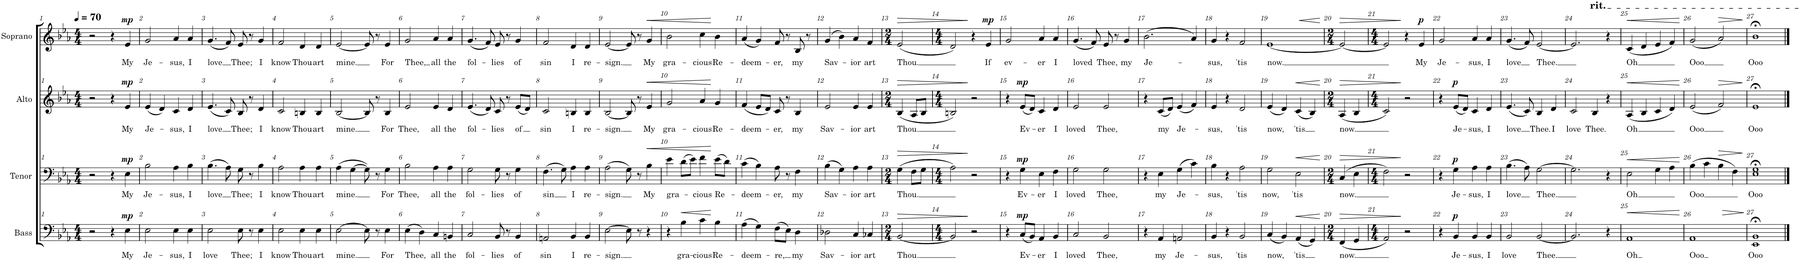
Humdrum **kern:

**kern	**text	**dynam	**kern	**text	**dynam	**kern	**text	**dynam	**kern	**text	**dynam
*part4	*part4	*part4	*part3	*part3	*part3	*part2	*part2	*part2	*part1	*part1	*part1
*staff4	*staff4	*staff4	*staff3	*staff3	*staff3	*staff2	*staff2	*staff2	*staff1	*staff1	*staff1
*I"Bass	*	*	*I"Tenor	*	*	*I"Alto	*	*	*I"Soprano	*	*
*I'B.	*	*	*I'T.	*	*	*I'A.	*	*	*I'S.	*	*
*clefF4	*	*	*clefF4	*	*	*clefG2	*	*	*clefG2	*	*
*k[b-e-a-]	*	*	*k[b-e-a-]	*	*	*k[b-e-a-]	*	*	*k[b-e-a-]	*	*
*M4/4	*	*	*M4/4	*	*	*M4/4	*	*	*M4/4	*	*
*MM70	*	*	*MM70	*	*	*MM70	*	*	*MM70	*	*
=1	=1	=1	=1	=1	=1	=1	=1	=1	=1	=1	=1
2r	.	.	2r	.	.	2r	.	.	2r	.	.
4r	.	.	4r	.	.	4r	.	.	4r	.	.
!	!LO:LY:b	!LO:DY:a	!	!LO:LY:b	!LO:DY:a	!	!LO:LY:b	!LO:DY:a	!	!LO:LY:b	!LO:DY:a
4E-\	My	mp	4E-\	My	mp	4e-/	My	mp	4e-/	My	mp
=2	=2	=2	=2	=2	=2	=2	=2	=2	=2	=2	=2
!	!LO:LY:b	!	!	!LO:LY:b	!	!	!LO:LY:b	!	!	!LO:LY:b	!
2E-\	Je-	.	2B-\	Je-	.	(4e-/	Je-	.	2g/	Je-	.
.	.	.	.	.	.	4d/)	.	.	.	.	.
!	!LO:LY:b	!	!	!LO:LY:b	!	!	!LO:LY:b	!	!	!LO:LY:b	!
4E-\	-sus,	.	4A-\	-sus,	.	4c/	-sus,	.	4a-/	-sus,	.
!	!LO:LY:b	!	!	!LO:LY:b	!	!	!LO:LY:b	!	!	!LO:LY:b	!
4E-\	I	.	4B-\	I	.	4d/	I	.	4a-/	I	.
=3	=3	=3	=3	=3	=3	=3	=3	=3	=3	=3	=3
!	!LO:LY:b	!	!	!LO:LY:b	!	!	!LO:LY:b	!	!	!LO:LY:b	!
2E-\	love	.	(4.B-\	love	.	(4.e-/	love	.	(4.g/	love	.
.	.	.	8A-\)	.	.	8c/)	.	.	8f/)	.	.
!	!LO:LY:b	!	!	!LO:LY:b	!	!	!LO:LY:b	!	!	!LO:LY:b	!
8E-\	Thee;	.	8G\	Thee;	.	8B-/	Thee;	.	8e-/	Thee;	.
8r	.	.	8r	.	.	8r	.	.	8r	.	.
!	!LO:LY:b	!	!	!LO:LY:b	!	!	!LO:LY:b	!	!	!LO:LY:b	!
4E-\	I	.	4B-\	I	.	4d/	I	.	4g/	I	.
=4	=4	=4	=4	=4	=4	=4	=4	=4	=4	=4	=4
!	!LO:LY:b	!	!	!LO:LY:b	!	!	!LO:LY:b	!	!	!LO:LY:b	!
2E-\	know	.	2A-\	know	.	2c/	know	.	2f/	know	.
!	!LO:LY:b	!	!	!LO:LY:b	!	!	!LO:LY:b	!	!	!LO:LY:b	!
4E-\	Thou	.	4A-\	Thou	.	4Bn/	Thou	.	4d/	Thou	.
!	!LO:LY:b	!	!	!LO:LY:b	!	!	!LO:LY:b	!	!	!LO:LY:b	!
4E-\	art	.	4A-\	art	.	4B/	art	.	4d/	art	.
=5	=5	=5	=5	=5	=5	=5	=5	=5	=5	=5	=5
!	!LO:LY:b	!	!	!LO:LY:b	!	!	!LO:LY:b	!	!	!LO:LY:b	!
[2E-\	mine.	.	(4A-\	mine.	.	[2B-/	mine.	.	[2e-/	mine.	.
.	.	.	[4G\	.	.	.	.	.	.	.	.
8E-\]	.	.	8G\])	.	.	8B-/]	.	.	8e-/]	.	.
8r	.	.	8r	.	.	8r	.	.	8r	.	.
!	!LO:LY:b	!	!	!LO:LY:b	!	!	!LO:LY:b	!	!	!LO:LY:b	!
4E-\	For	.	4G\	For	.	4B-/	For	.	4e-/	For	.
=6	=6	=6	=6	=6	=6	=6	=6	=6	=6	=6	=6
!	!LO:LY:b	!	!	!LO:LY:b	!	!	!LO:LY:b	!	!	!LO:LY:b	!
(4E-\	Thee,	.	2B-\	Thee,	.	2e-/	Thee,	.	2g/	Thee,	.
4D\)	.	.	.	.	.	.	.	.	.	.	.
!	!LO:LY:b	!	!	!LO:LY:b	!	!	!LO:LY:b	!	!	!LO:LY:b	!
4C/	all	.	4A-\	all	.	4e-/	all	.	4a-/	all	.
!	!LO:LY:b	!	!	!LO:LY:b	!	!	!LO:LY:b	!	!	!LO:LY:b	!
4BBn/	the	.	4A-\	the	.	4d/	the	.	4a-/	the	.
=7	=7	=7	=7	=7	=7	=7	=7	=7	=7	=7	=7
!	!LO:LY:b	!	!	!LO:LY:b	!	!	!LO:LY:b	!	!	!LO:LY:b	!
2C/	fol-	.	2G\	fol-	.	(4.e-/	fol-	.	(4.g/	fol-	.
.	.	.	.	.	.	8d/)	.	.	8f/)	.	.
!	!LO:LY:b	!	!	!LO:LY:b	!	!	!LO:LY:b	!	!	!LO:LY:b	!
8BB-/	-lies	.	8G\	-lies	.	8c/	-lies	.	8e-/	-lies	.
8r	.	.	8r	.	.	8r	.	.	8r	.	.
!	!LO:LY:b	!	!	!LO:LY:b	!	!	!LO:LY:b	!	!	!LO:LY:b	!
4BB-/	of	.	4G\	of	.	(8e-/L	of	.	4g/	of	.
.	.	.	.	.	.	8d/J)	.	.	.	.	.
=8	=8	=8	=8	=8	=8	=8	=8	=8	=8	=8	=8
!	!LO:LY:b	!	!	!LO:LY:b	!	!	!LO:LY:b	!	!	!LO:LY:b	!
2AAn/	sin	.	(4.F\	sin	.	2c/	sin	.	2f/	sin	.
.	.	.	8G\)	.	.	.	.	.	.	.	.
!	!LO:LY:b	!	!	!LO:LY:b	!	!	!LO:LY:b	!	!	!LO:LY:b	!
4BB-/	I	.	4A-\	I	.	4Bn/	I	.	4d/	I	.
!	!LO:LY:b	!	!	!LO:LY:b	!	!	!LO:LY:b	!	!	!LO:LY:b	!
4BB-/	re-	.	4A-\	re-	.	4B/	re-	.	4d/	re-	.
=9	=9	=9	=9	=9	=9	=9	=9	=9	=9	=9	=9
!	!LO:LY:b	!	!	!LO:LY:b	!	!	!LO:LY:b	!	!	!LO:LY:b	!
[2E-\	-sign.	.	(2A-\	-sign.	.	[2B-/	-sign.	.	[2e-/	-sign.	.
8E-\]	.	.	8G\)	.	.	8B-/]	.	.	8e-/]	.	.
8r	.	.	8r	.	.	8r	.	.	8r	.	.
!	!	!	!	!LO:LY:b	!LO:HP:b	!	!LO:LY:b	!LO:HP:b	!	!LO:LY:b	!LO:HP:b
4r	.	.	4B-\	My	<	4e-/	My	<	4g/	My	<
=10	=10	=10	=10	=10	=10	=10	=10	=10	=10	=10	=10
!	!	!	!	!LO:LY:b	!	!	!LO:LY:b	!	!	!LO:LY:b	!
4r	.	.	4e-\	gra-	.	2g/	gra-	.	2b-\	gra-	.
!	!LO:LY:b	!LO:HP:b	!	!	!	!	!	!	!	!	!
4B-\	gra-	<	(8d\L	.	.	.	.	.	.	.	.
.	.	.	8e-\J)	.	.	.	.	.	.	.	.
!	!LO:LY:b	!	!	!LO:LY:b	!	!	!LO:LY:b	!	!	!LO:LY:b	!
4c\	-cious	.	4f\	cious	.	4a-/	-cious	.	4cc\	-cious	.
!	!LO:LY:b	!	!	!LO:LY:b	!	!	!LO:LY:b	!	!	!LO:LY:b	!
4B-\	Re-	[	(8e-\L	Re-	[	4g/	Re-	[	4b-\	Re-	[
.	.	.	8d\J)	.	.	.	.	.	.	.	.
=11	=11	=11	=11	=11	=11	=11	=11	=11	=11	=11	=11
!	!LO:LY:b	!	!	!LO:LY:b	!	!	!LO:LY:b	!	!	!LO:LY:b	!
(4A-\	-deem-	.	(4c\	deem-	.	(4f/	deem-	.	(4a-/	-deem-	.
4G\)	.	.	4B-\)	.	.	8e-/L	.	.	4g/)	.	.
.	.	.	.	.	.	8d/J)	.	.	.	.	.
!	!LO:LY:b	!	!	!LO:LY:b	!	!	!LO:LY:b	!	!	!LO:LY:b	!
(8F\L	-re,	.	8A-\	-er,	.	8c/	-er,	.	8f/	-er,	.
8E-\J)	.	.	8r	.	.	8r	.	.	8r	.	.
!	!LO:LY:b	!	!	!LO:LY:b	!	!	!LO:LY:b	!	!	!LO:LY:b	!
4D\	my	.	4F\	my	.	4B-/	my	.	8B-/	my	.
.	.	.	.	.	.	.	.	.	8r	.	.
=12	=12	=12	=12	=12	=12	=12	=12	=12	=12	=12	=12
!	!LO:LY:b	!	!	!LO:LY:b	!	!	!LO:LY:b	!	!	!LO:LY:b	!
2D-X\	Sav-	.	(4B-\	Sav-	.	2e-/	Sav-	.	(4g/	Sav-	.
.	.	.	4G\)	.	.	.	.	.	4b-\)	.	.
!	!LO:LY:b	!	!	!LO:LY:b	!	!	!LO:LY:b	!	!	!LO:LY:b	!
4C/	-ior	.	4A-\	-ior	.	4e-/	-ior	.	4a-/	-ior	.
!	!LO:LY:b	!	!	!LO:LY:b	!	!	!LO:LY:b	!	!	!LO:LY:b	!
4C-X/	art	.	4A-\	art	.	4e-/	art	.	4f/	art	.
=13	=13	=13	=13	=13	=13	=13	=13	=13	=13	=13	=13
*M2/4	*	*	*M2/4	*	*	*M2/4	*	*	*M2/4	*	*
!	!LO:LY:b	!LO:HP:b	!	!LO:LY:b	!LO:HP:b	!	!LO:LY:b	!LO:HP:b	!	!LO:LY:b	!LO:HP:b
[2BB-/	Thou.	>	(4G\	Thou.	>	(4B-/	Thou.	>	(2e-/	Thou.	>
.	.	.	8F\L	.	.	8A-/L	.	.	.	.	.
.	.	.	8G\J	.	.	8B-/J	.	.	.	.	.
=14	=14	=14	=14	=14	=14	=14	=14	=14	=14	=14	=14
*M4/4	*	*	*M4/4	*	*	*M4/4	*	*	*M4/4	*	*
2BB-/]	.	.	2A-\)	.	.	2Bn/)	.	.	2d/)	.	.
2r	.	]	2r	.	]	2r	.	]	4r	.	]
!	!	!	!	!	!	!	!	!	!	!LO:LY:b	!LO:DY:a
.	.	.	.	.	.	.	.	.	4e-/	If	mp
=15	=15	=15	=15	=15	=15	=15	=15	=15	=15	=15	=15
!	!	!	!	!	!	!	!	!	!	!LO:LY:b	!
4r	.	.	4r	.	.	4r	.	.	2g/	ev-	.
!	!LO:LY:b	!LO:DY:a	!	!LO:LY:b	!LO:DY:a	!	!LO:LY:b	!LO:DY:a	!	!	!
(8C/L	Ev-	mp	4G\	Ev-	mp	(8e-/L	Ev-	mp	.	.	.
8BB-/J)	.	.	.	.	.	8d/J)	.	.	.	.	.
!	!LO:LY:b	!	!	!LO:LY:b	!	!	!LO:LY:b	!	!	!LO:LY:b	!
4AA-/	-er	.	4E-\	-er	.	4c/	-er	.	4a-/	-er	.
!	!LO:LY:b	!	!	!LO:LY:b	!	!	!LO:LY:b	!	!	!LO:LY:b	!
4BB-/	I	.	4F\	I	.	4d/	I	.	4a-/	I	.
=16	=16	=16	=16	=16	=16	=16	=16	=16	=16	=16	=16
!	!LO:LY:b	!	!	!LO:LY:b	!	!	!LO:LY:b	!	!	!LO:LY:b	!
2C/	loved	.	2G\	loved	.	2e-/	loved	.	(4.g/	loved	.
.	.	.	.	.	.	.	.	.	8f/)	.	.
!	!LO:LY:b	!	!	!LO:LY:b	!	!	!LO:LY:b	!	!	!LO:LY:b	!
2BB-/	Thee,	.	2G\	Thee,	.	2e-/	Thee,	.	8e-/	Thee,	.
.	.	.	.	.	.	.	.	.	8r	.	.
!	!	!	!	!	!	!	!	!	!	!LO:LY:b	!
.	.	.	.	.	.	.	.	.	4g/	my	.
=17	=17	=17	=17	=17	=17	=17	=17	=17	=17	=17	=17
!	!	!	!	!	!	!	!	!	!	!LO:LY:b	!
4r	.	.	4r	.	.	4r	.	.	(2.b-\	Je-	.
!	!LO:LY:b	!	!	!LO:LY:b	!	!	!LO:LY:b	!	!	!	!
4AA-/	my	.	4E-\	my	.	(8c/L	my	.	.	.	.
.	.	.	.	.	.	8d/J)	.	.	.	.	.
!	!LO:LY:b	!	!	!LO:LY:b	!	!	!LO:LY:b	!	!	!	!
2AAn/	Je-	.	(4G\	Je-	.	(4e-/	Je-	.	.	.	.
.	.	.	4c\)	.	.	4f/)	.	.	4a-/)	.	.
=18	=18	=18	=18	=18	=18	=18	=18	=18	=18	=18	=18
!	!LO:LY:b	!	!	!LO:LY:b	!	!	!LO:LY:b	!	!	!LO:LY:b	!
4BB-/	-sus,	.	4B-\	-sus,	.	4e-/	-sus,	.	4g/	sus,	.
4r	.	.	4r	.	.	4r	.	.	4r	.	.
!	!LO:LY:b	!	!	!LO:LY:b	!	!	!LO:LY:b	!	!	!LO:LY:b	!
2BB-/	'tis	.	2A-\	'tis	.	2d/	'tis	.	2f/	'tis	.
=19	=19	=19	=19	=19	=19	=19	=19	=19	=19	=19	=19
!	!LO:LY:b	!	!	!LO:LY:b	!	!	!LO:LY:b	!	!	!LO:LY:b	!LO:HP:b
(4C/	now,	.	2G\	now,	.	(4e-/	now,	.	[1e-	now.	<
4BB-/)	.	.	.	.	.	4d/)	.	.	.	.	.
!	!LO:LY:b	!LO:HP:b	!	!LO:LY:b	!LO:HP:b	!	!LO:LY:b	!LO:HP:b	!	!	!
(4AA-/	'tis	<	2E-\	'tis	<	(4c/	'tis	<	.	.	.
4GG/)	.	.	.	.	.	4B-/)	.	.	.	.	.
.	.	[	.	.	[	.	.	[	.	.	[
=20	=20	=20	=20	=20	=20	=20	=20	=20	=20	=20	=20
*M2/4	*	*	*M2/4	*	*	*M2/4	*	*	*M2/4	*	*
!	!LO:LY:b	!LO:HP:b	!	!LO:LY:b	!LO:HP:b	!	!LO:LY:b	!LO:HP:b	!	!	!LO:HP:b
(4FF/	now.	>	(4C/	now.	>	(4A-/	now.	>	2e-/_	.	>
4GG/	.	.	4E-\	.	.	4B-/	.	.	.	.	.
=21	=21	=21	=21	=21	=21	=21	=21	=21	=21	=21	=21
*M4/4	*	*	*M4/4	*	*	*M4/4	*	*	*M4/4	*	*
2AA-/)	.	.	2F\)	.	.	2c/)	.	.	2e-/]	.	.
2r	.	]	2r	.	]	2r	.	]	4r	.	]
!	!	!	!	!	!	!	!	!	!	!LO:LY:b	!LO:DY:a
.	.	.	.	.	.	.	.	.	4e-/	My	p
=22	=22	=22	=22	=22	=22	=22	=22	=22	=22	=22	=22
!	!	!	!	!	!	!	!	!	!	!LO:LY:b	!
4r	.	.	4r	.	.	4r	.	.	2g/	Je-	.
!	!LO:LY:b	!LO:DY:a	!	!LO:LY:b	!LO:DY:a	!	!LO:LY:b	!LO:DY:a	!	!	!
4BB-/	Je-	p	4G\	Je-	p	(8e-/L	Je-	p	.	.	.
.	.	.	.	.	.	8d/J)	.	.	.	.	.
!	!LO:LY:b	!	!	!LO:LY:b	!	!	!LO:LY:b	!	!	!LO:LY:b	!
4BB-/	-sus,	.	4A-\	-sus,	.	4c/	sus,	.	4a-/	-sus,	.
!	!LO:LY:b	!	!	!LO:LY:b	!	!	!LO:LY:b	!	!	!LO:LY:b	!
4BB-/	I	.	4A-\	I	.	4d/	I	.	4a-/	I	.
=23	=23	=23	=23	=23	=23	=23	=23	=23	=23	=23	=23
!	!LO:LY:b	!	!	!LO:LY:b	!	!	!LO:LY:b	!	!	!LO:LY:b	!
2BB-/	love	.	(4.B-\	love	.	(4.e-/	love	.	(4.g/	love	.
.	.	.	8A-\)	.	.	8c/)	.	.	8f/)	.	.
!	!LO:LY:b	!	!	!LO:LY:b	!	!	!LO:LY:b	!	!	!LO:LY:b	!
[2BB-/	Thee.	.	[2G\	Thee.	.	4B-/	Thee.	.	[2e-/	Thee.	.
!	!	!	!	!	!	!	!LO:LY:b	!	!	!	!
.	.	.	.	.	.	4d/	I	.	.	.	.
=24	=24	=24	=24	=24	=24	=24	=24	=24	=24	=24	=24
!	!	!	!	!	!	!	!	!	!LO:TX:a:t=rit.	!	!
!	!	!	!	!	!	!	!LO:LY:b	!	!	!	!
2.BB-/]	.	.	2.G\]	.	.	2c/	love	.	2.e-/]	.	.
!	!	!	!	!	!	!	!LO:LY:b	!	!	!	!
.	.	.	.	.	.	4B-/	Thee.	.	.	.	.
4r	.	.	4r	.	.	4r	.	.	4r	.	.
=25	=25	=25	=25	=25	=25	=25	=25	=25	=25	=25	=25
!	!LO:LY:b	!LO:HP:b	!	!LO:LY:b	!LO:HP:b	!	!LO:LY:b	!LO:HP:b	!	!LO:LY:b	!LO:HP:b
1AA-	Oh	<	2E-\	Oh	<	(4A-/	Oh	<	(4c/	Oh	<
.	.	.	.	.	.	4B-/	.	.	4d/	.	.
.	.	.	4G\	.	.	4c/	.	.	4e-/	.	.
.	.	.	4A-\	.	.	4d/)	.	.	4f/)	.	.
.	.	[	.	.	[	.	.	[	.	.	[
=26	=26	=26	=26	=26	=26	=26	=26	=26	=26	=26	=26
!	!LO:LY:b	!LO:HP:b	!	!LO:LY:b	!	!	!LO:LY:b	!	!	!LO:LY:b	!
1AA-	Ooo	>	(4B-\	Ooo	.	(2e-/	Ooo	.	(2g/	Ooo	.
.	.	.	4c\	.	.	.	.	.	.	.	.
!	!	!	!	!	!LO:HP:b	!	!	!LO:HP:b	!	!	!LO:HP:b
.	.	.	4B-\	.	>	2f/)	.	>	2a-/)	.	>
.	.	.	4F\)	.	.	.	.	.	.	.	.
.	.	]	.	.	]	.	.	]	.	.	]
=27	=27	=27	=27	=27	=27	=27	=27	=27	=27	=27	=27
!	!LO:LY:b	!	!	!LO:LY:b	!	!	!LO:LY:b	!	!	!LO:LY:b	!
1EE-;< 1BB-;<	Ooo	.	1E-;< 1G;<	Ooo	.	1e-;<	Ooo	.	1b-;<	Ooo	.
==	==	==	==	==	==	==	==	==	==	==	==
*-	*-	*-	*-	*-	*-	*-	*-	*-	*-	*-	*-
